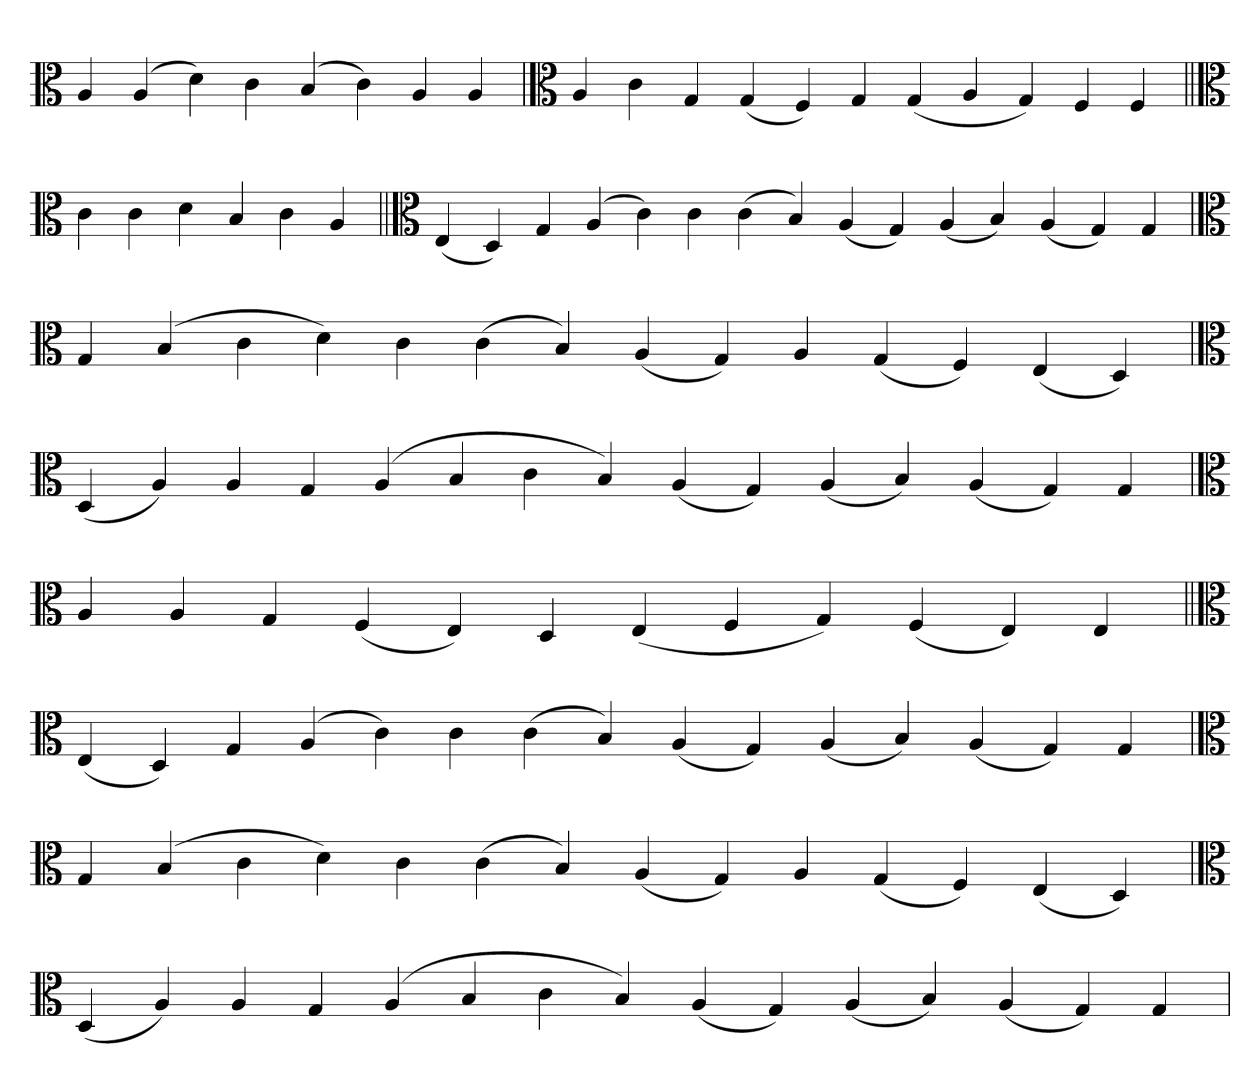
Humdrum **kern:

**kern
*part1
*staff1
*clefC3
=
4A
(4A
4d)
4c
(4B
4c)
4A
4A
=`
*clefC3
4A
4c
4G
(4G
4F)
4G
(4G
4A
4G)
4F
4F
=||
*clefC3
4c
4c
4d
4B
4c
4A
=||
*clefC3
(4E
4D)
4G
(4A
4c)
4c
(4c
4B)
(4A
4G)
(4A
4B)
(4A
4G)
4G
=`
*clefC3
4G
(4B
4c
4d)
4c
(4c
4B)
(4A
4G)
4A
(4G
4F)
(4E
4D)
='
*clefC3
(4D
4A)
4A
4G
(4A
4B
4c
4B)
(4A
4G)
(4A
4B)
(4A
4G)
4G
=`
*clefC3
4A
4A
4G
(4F
4E)
4D
(4E
4F
4G)
(4F
4E)
4E
=||
*clefC3
(4E
4D)
4G
(4A
4c)
4c
(4c
4B)
(4A
4G)
(4A
4B)
(4A
4G)
4G
=`
*clefC3
4G
(4B
4c
4d)
4c
(4c
4B)
(4A
4G)
4A
(4G
4F)
(4E
4D)
='
*clefC3
(4D
4A)
4A
4G
(4A
4B
4c
4B)
(4A
4G)
(4A
4B)
(4A
4G)
4G
=`
*-
